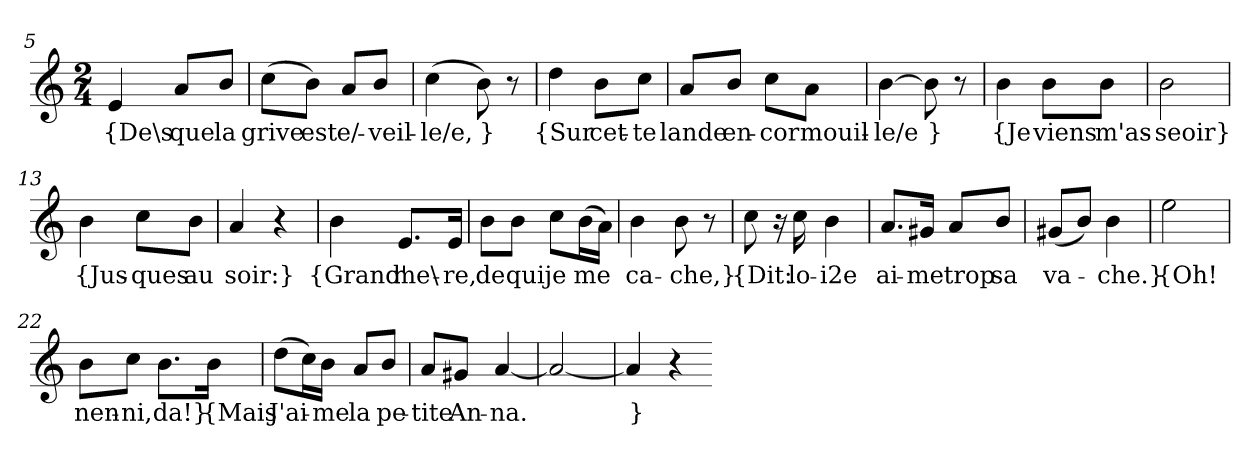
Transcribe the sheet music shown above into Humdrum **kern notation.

**kern	**text
*part1	*part1
*staff1	*staff1
*clefG2	*
*k[]	*
*M2/4	*
=5	=5
4e	{De\s
8a/L	que
8b/J	la
=6	=6
(8cc\L	grive
8b\J)	est
8a/L	e/-
8b/J	-veil-
=7	=7
(4cc	-le/e,
8b)	}
8r	.
=8	=8
4dd	{Sur
8b\L	cet-
8cc\J	-te
=9	=9
8a/L	lande
8b/J	en-
8cc\L	-cor
8a\J	mouil-
=10	=10
[4b	-le/e
8b]	}
8r	.
=11	=11
4b	{Je
8b\L	viens
8b\J	m'as-
=12	=12
2b	-seoir}
=13	=13
4b	{Jus-
8cc\L	-ques
8b\J	au
=14	=14
4a	soir:}
4r	.
=15	=15
4b	{Grand'
8.e/L	me\-
16e/Jk	-re,
=16	=16
8b\L	de
8b\J	qui
8cc\L	je
(16b\L	me
16a\JJ)	.
=17	=17
4b	ca-
8b	-che,}
8r	.
=18	=18
8cc	{Dit:
16r	.
16cc	lo-
4b	-i2e
=19	=19
8.a/L	ai-
16g#X/Jk	-me
8a/L	trop
8b/J	sa
=20	=20
(8g#X/L	va-
8b/J)	.
4b	-che.}
=21	=21
2ee	{Oh!
=22	=22
8b\L	nen-
8cc\J	-ni,
8.b\L	da!}
16b\Jk	{Mais
=23	=23
(8dd\L	J'ai-
16cc\L)	.
16b\JJ	-me
8a/L	la
8b/J	pe-
=24	=24
8a/L	-tite
8g#X/J	An-
[4a	-na.
=25	=25
2a_	.
=26	=26
4a]	}
4r	.
=-	=-
*-	*-
